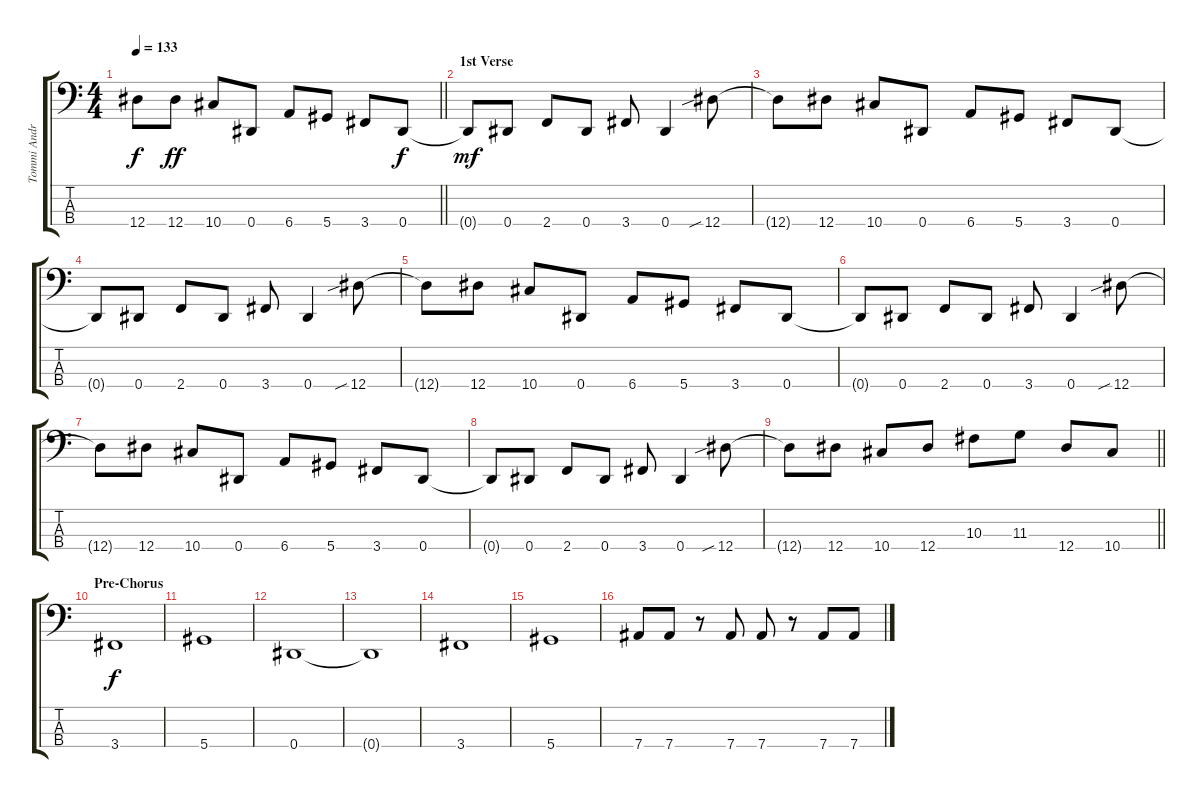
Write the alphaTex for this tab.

\track ("Tommi Andrews (Bass)" "Tommi Andr") {instrument electricbassfinger}
\staff {score tabs}
\tuning (Gb2 Db2 Ab1 Eb1) {hide}
\ts (4 4)
\tempo 133
\clef f4
\barLineRight lightlight
\ks c
12.4{t}.8{dy f} 12.4.8{dy ff} 10.4.8 0.4.8 6.4.8 5.4.8 3.4.8 0.4.8{dy f} |
\section ("" "1st Verse")
0.4{t}.8{dy mf} 0.4.8 2.4.8 0.4.8 3.4.8 0.4.4 12.4{sib}.8 |
12.4{t}.8 12.4.8 10.4.8 0.4.8 6.4.8 5.4.8 3.4.8 0.4.8 |
0.4{t}.8 0.4.8 2.4.8 0.4.8 3.4.8 0.4.4 12.4{sib}.8 |
12.4{t}.8 12.4.8 10.4.8 0.4.8 6.4.8 5.4.8 3.4.8 0.4.8 |
0.4{t}.8 0.4.8 2.4.8 0.4.8 3.4.8 0.4.4 12.4{sib}.8 |
12.4{t}.8 12.4.8 10.4.8 0.4.8 6.4.8 5.4.8 3.4.8 0.4.8 |
0.4{t}.8 0.4.8 2.4.8 0.4.8 3.4.8 0.4.4 12.4{sib}.8 |
\barLineRight lightlight
12.4{t}.8 12.4.8 10.4.8 12.4.8 10.3.8 11.3.8 12.4.8 10.4.8 |
\section ("" "Pre-Chorus")
3.4.1{dy f} |
5.4.1 |
0.4.1 |
0.4{t}.1 |
3.4.1 |
5.4.1 |
7.4.8 7.4.8 r.8 7.4.8 7.4.8 r.8 7.4.8 7.4.8
